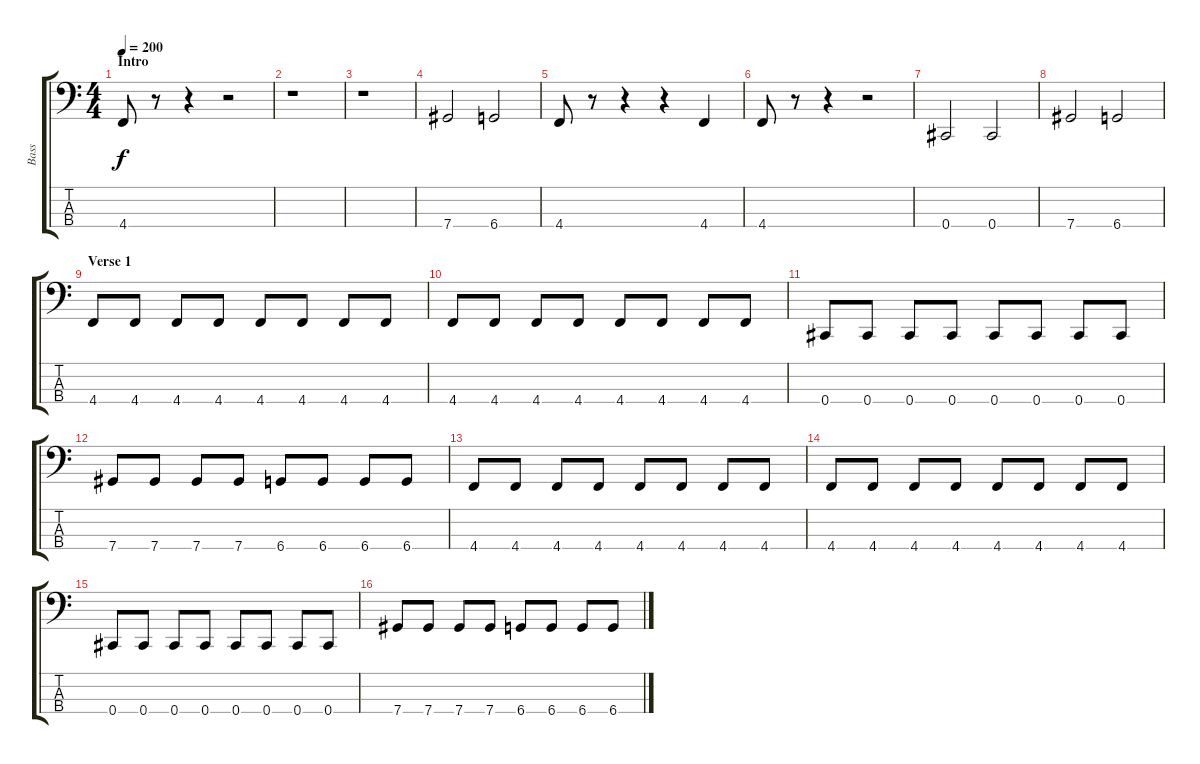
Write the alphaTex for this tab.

\track ("Bass" "Bass") {instrument electricbasspick}
\staff {score tabs}
\tuning (Gb2 Db2 Ab1 Db1) {hide}
\ts (4 4)
\section ("" "Intro")
\tempo 200
\clef f4
\ks c
4.4.8{dy f instrument electricbasspick} r.8 r.4 r.2 |
r.1 |
r.1 |
7.4.2 6.4.2 |
4.4.8 r.8 r.4 r.4 4.4.4 |
4.4.8 r.8 r.4 r.2 |
0.4.2 0.4.2 |
7.4.2 6.4.2 |
\section ("" "Verse 1")
4.4.8 4.4.8 4.4.8 4.4.8 4.4.8 4.4.8 4.4.8 4.4.8 |
4.4.8 4.4.8 4.4.8 4.4.8 4.4.8 4.4.8 4.4.8 4.4.8 |
0.4.8 0.4.8 0.4.8 0.4.8 0.4.8 0.4.8 0.4.8 0.4.8 |
7.4.8 7.4.8 7.4.8 7.4.8 6.4.8 6.4.8 6.4.8 6.4.8 |
4.4.8 4.4.8 4.4.8 4.4.8 4.4.8 4.4.8 4.4.8 4.4.8 |
4.4.8 4.4.8 4.4.8 4.4.8 4.4.8 4.4.8 4.4.8 4.4.8 |
0.4.8 0.4.8 0.4.8 0.4.8 0.4.8 0.4.8 0.4.8 0.4.8 |
7.4.8 7.4.8 7.4.8 7.4.8 6.4.8 6.4.8 6.4.8 6.4.8
